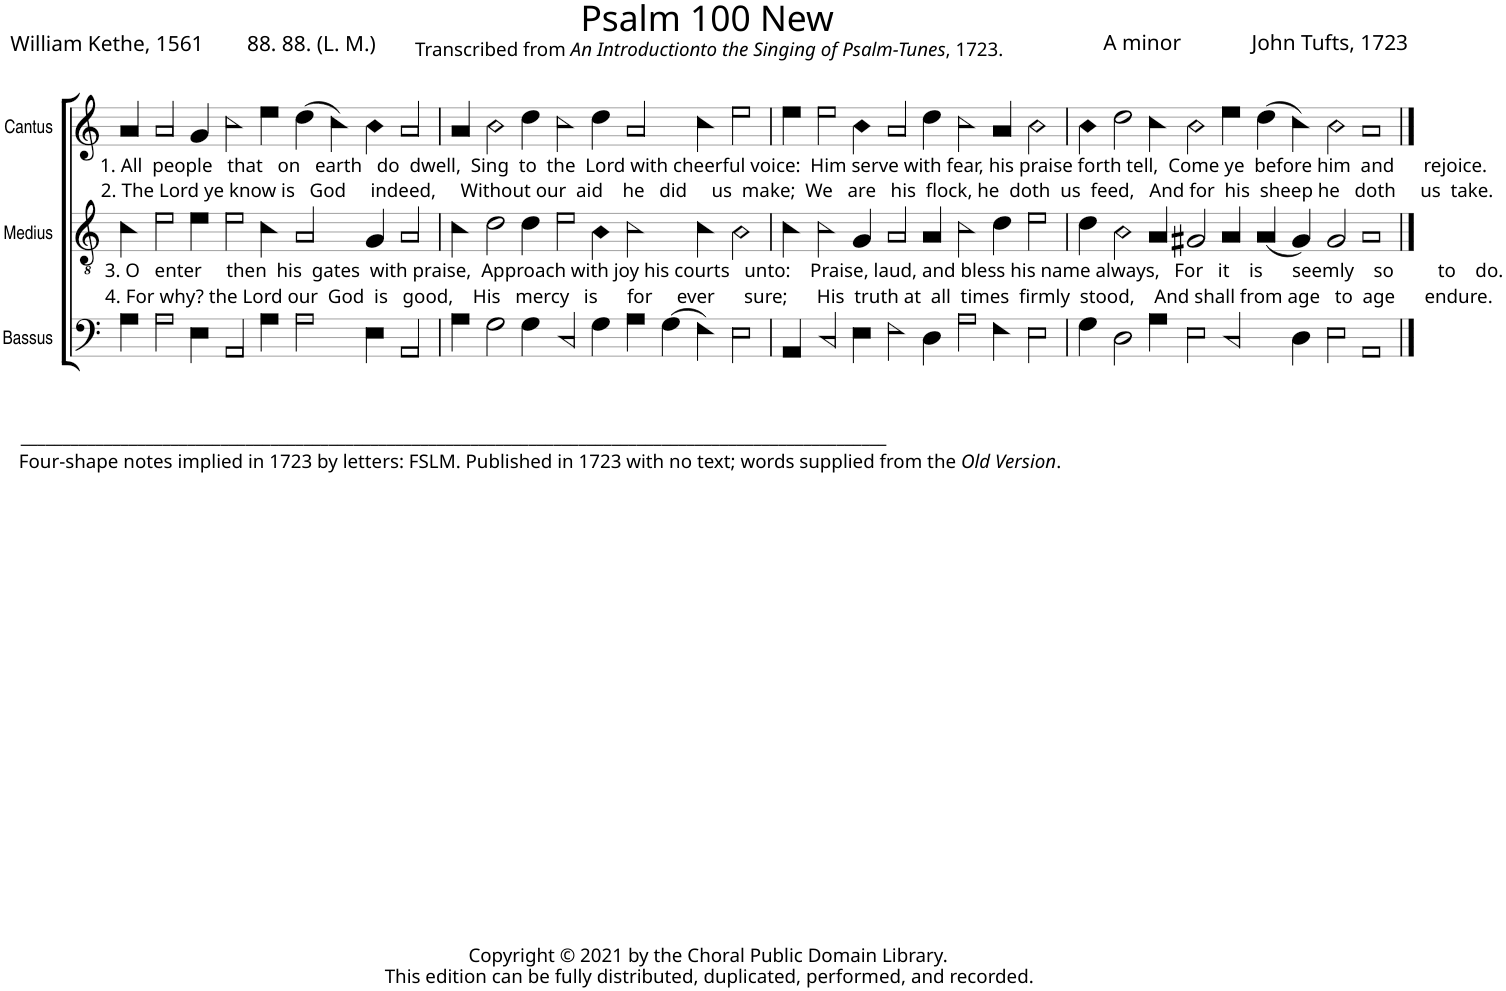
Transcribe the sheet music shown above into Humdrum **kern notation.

**kern	**kern	**kern
*part3	*part2	*part1
*staff3	*staff2	*staff1
*I"Bassus	*I"Medius	*I"Cantus
*I'B.	*I'M.	*I'Ca.
*clefF4	*clefGv2	*clefG2
*k[]	*k[]	*k[]
=1	=1	=1
!	!	!LO:TX:b:t=1. All  people   that   on   earth   do  dwell,  Sing  to  the  Lord with cheerful voice&colon;  Him serve with fear, his praise forth tell,  Come ye  before him  and      rejoice.
!	!	!LO:TX:b:t=2. The Lord ye know is   God     indeed,     Without our  aid    he   did     us  make;  We   are   his  flock, he  doth  us  feed,   And for  his  sheep he   doth     us  take.
!	!LO:TX:b:t=3. O   enter     then  his  gates  with praise,  Approach with joy his courts   unto&colon;    Praise, laud, and bless his name always,   For   it    is      seemly    so         to    do.	!
!	!LO:TX:b:t=4. For why? the Lord our  God  is   good,    His   mercy   is      for     ever      sure;      His  truth at  all  times  firmly  stood,    And shall from age   to  age      endure.	!
!LO:TX:b:t=________________________________________________________________________________________________________	!	!
!LO:TX:b:t=Four-shape notes implied in 1723 by letters&colon; FSLM. Published in 1723 with no text; words supplied from the	!	!
!LO:TX:b:i:t=Old Version	!	!
!LO:TX:b:t=.	!	!
4A!\	4c!\	4a!/
2A!\	2e!\	2a!/
4E!\	4e!\	4g!/
2AA!/	2e!\	2cc!\
4A!\	4c!\	4ee!\
2A!\	2A!/	(4dd!\
.	.	4cc!\)
4E!\	4G!/	4b!\
2AA!/	2A!/	2a!/
=2	=2	=2
4A!\	4c!\	4a!/
2G!\	2d!\	2b!\
4G!\	4d!\	4dd!\
2C!/	2e!\	2cc!\
4G!\	4B!\	4dd!\
4A!\	2c!\	2a!/
(4G!\	.	.
4F!\)	4c!\	4cc!\
2E!\	2B!\	2ee!\
=3	=3	=3
4AA!/	4c!\	4ee!\
2C!/	2c!\	2ee!\
4E!\	4G!/	4b!\
2F!\	2A!/	2a!/
4D!\	4A!/	4dd!\
2A!\	2c!\	2cc!\
4F!\	4d!\	4a!/
2E!\	2e!\	2b!\
=4	=4	=4
4G!\	4d!\	4b!\
2D!\	2B!\	2dd!\
4A!\	4A!/	4cc!\
2E!\	2G#X!/	2b!\
2C!/	4A!/	4ee!\
.	(4A!/	(4dd!\
4D!\	4G#!/)	4cc!\)
2E!\	2G#!/	2b!\
1AA!	1A!	1a!
==	==	==
*-	*-	*-
